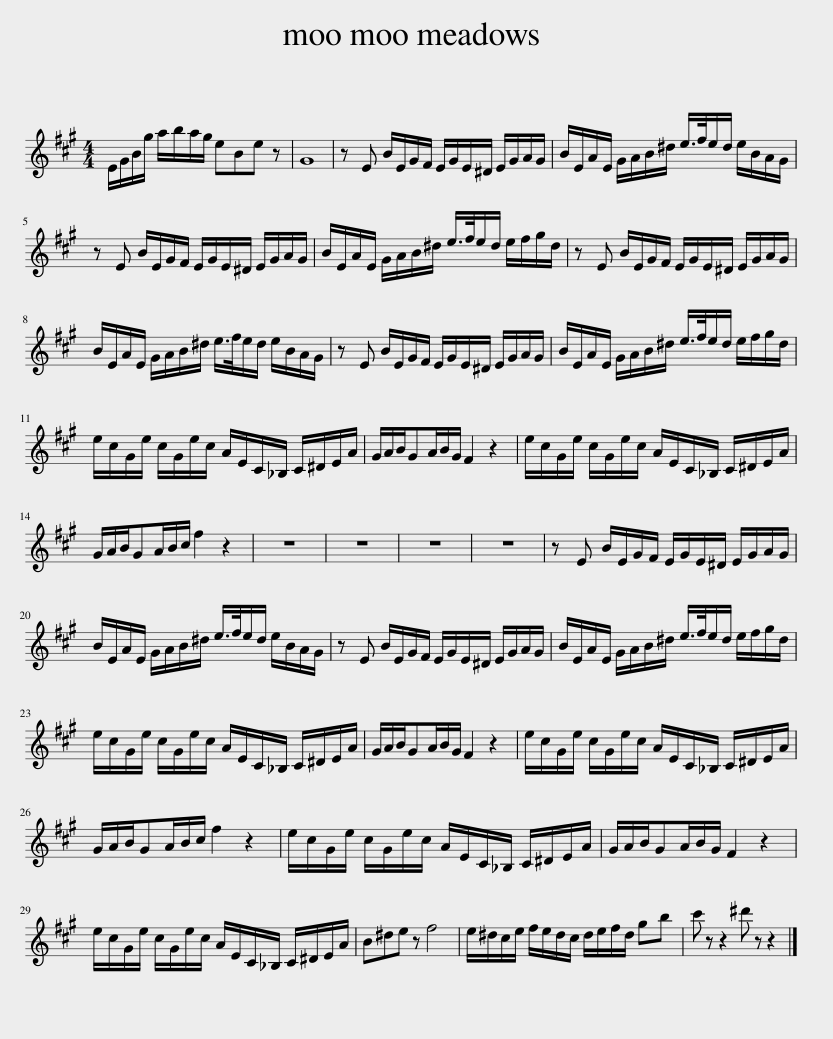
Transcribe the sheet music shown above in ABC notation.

X:1
L:1/8
M:4/4
I:linebreak $
K:none
V:1 treble transpose=-9
V:1
[K:A] E/G/B/g/ a/b/a/g/ eBe z | G8 | z E B/E/G/F/ E/G/E/^D/ E/G/A/G/ | B/E/A/E/ G/A/B/^d/ e/>f/e/d/ e/B/A/G/ |$ z E B/E/G/F/ E/G/E/^D/ E/G/A/G/ | %5
 B/E/A/E/ G/A/B/^d/ e/>f/e/d/ e/f/g/d/ | z E B/E/G/F/ E/G/E/^D/ E/G/A/G/ |$ B/E/A/E/ G/A/B/^d/ e/>f/e/d/ e/B/A/G/ | z E B/E/G/F/ E/G/E/^D/ E/G/A/G/ | B/E/A/E/ G/A/B/^d/ e/>f/e/d/ e/f/g/d/ |$ %10
 e/c/G/e/ c/G/e/c/ A/E/C/_B,/ C/^D/E/A/ | G/A/B/GA/B/G/ F2 z2 | e/c/G/e/ c/G/e/c/ A/E/C/_B,/ C/^D/E/A/ |$ G/A/B/GA/B/c/ f2 z2 | z8 | %15
 z8 | z8 | z8 | z E B/E/G/F/ E/G/E/^D/ E/G/A/G/ |$ B/E/A/E/ G/A/B/^d/ e/>f/e/d/ e/B/A/G/ | %20
 z E B/E/G/F/ E/G/E/^D/ E/G/A/G/ | B/E/A/E/ G/A/B/^d/ e/>f/e/d/ e/f/g/d/ |$ e/c/G/e/ c/G/e/c/ A/E/C/_B,/ C/^D/E/A/ | G/A/B/GA/B/G/ F2 z2 | e/c/G/e/ c/G/e/c/ A/E/C/_B,/ C/^D/E/A/ |$ %25
 G/A/B/GA/B/c/ f2 z2 | e/c/G/e/ c/G/e/c/ A/E/C/_B,/ C/^D/E/A/ | G/A/B/GA/B/G/ F2 z2 |$ e/c/G/e/ c/G/e/c/ A/E/C/_B,/ C/^D/E/A/ | B^de z f4 | %30
 e/^d/c/e/ f/e/d/c/ d/e/f/d/ gb | c' z z2 ^d' z z2 |] %32
